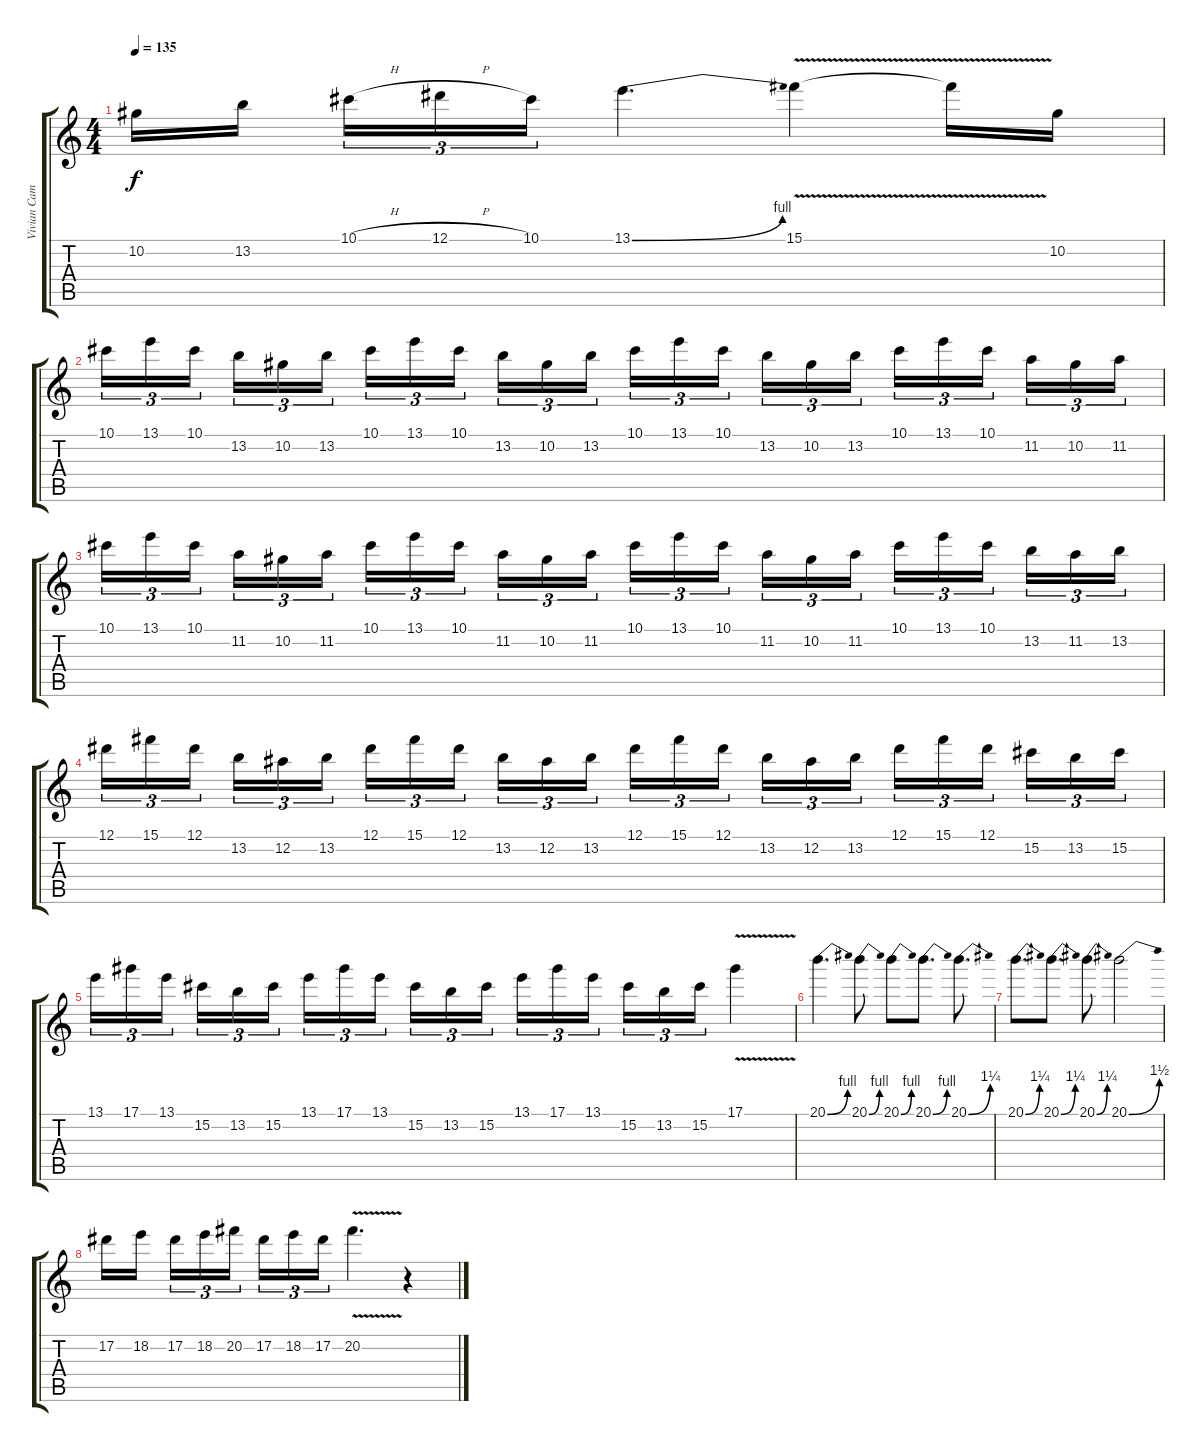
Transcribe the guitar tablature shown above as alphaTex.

\track ("Vivian Campbell" "Vivian Cam") {instrument acousticguitarsteel}
\staff {score tabs}
\tuning (Eb4 Bb3 Gb3 Db3 Ab2 Eb2) {hide}
\ts (4 4)
\tempo 135
\clef g2
\ks c
10.2.16{dy f} 13.2.16{beam splitsecondary} 10.1{h}.16{tu (3 2)} 12.1{h}.16{tu (3 2)} 10.1.16{tu (3 2)} 13.1{be (bend 0 0 60 4)}.4{d} 15.1{v}.4 15.1{t}.16 10.2.16 |
10.1.16{tu (3 2)} 13.1.16{tu (3 2)} 10.1.16{tu (3 2) beam splitsecondary} 13.2.16{tu (3 2)} 10.2.16{tu (3 2)} 13.2.16{tu (3 2)} 10.1.16{tu (3 2)} 13.1.16{tu (3 2)} 10.1.16{tu (3 2) beam splitsecondary} 13.2.16{tu (3 2)} 10.2.16{tu (3 2)} 13.2.16{tu (3 2)} 10.1.16{tu (3 2)} 13.1.16{tu (3 2)} 10.1.16{tu (3 2) beam splitsecondary} 13.2.16{tu (3 2)} 10.2.16{tu (3 2)} 13.2.16{tu (3 2)} 10.1.16{tu (3 2)} 13.1.16{tu (3 2)} 10.1.16{tu (3 2) beam splitsecondary} 11.2.16{tu (3 2)} 10.2.16{tu (3 2)} 11.2.16{tu (3 2)} |
10.1.16{tu (3 2)} 13.1.16{tu (3 2)} 10.1.16{tu (3 2) beam splitsecondary} 11.2.16{tu (3 2)} 10.2.16{tu (3 2)} 11.2.16{tu (3 2)} 10.1.16{tu (3 2)} 13.1.16{tu (3 2)} 10.1.16{tu (3 2) beam splitsecondary} 11.2.16{tu (3 2)} 10.2.16{tu (3 2)} 11.2.16{tu (3 2)} 10.1.16{tu (3 2)} 13.1.16{tu (3 2)} 10.1.16{tu (3 2) beam splitsecondary} 11.2.16{tu (3 2)} 10.2.16{tu (3 2)} 11.2.16{tu (3 2)} 10.1.16{tu (3 2)} 13.1.16{tu (3 2)} 10.1.16{tu (3 2) beam splitsecondary} 13.2.16{tu (3 2)} 11.2.16{tu (3 2)} 13.2.16{tu (3 2)} |
12.1.16{tu (3 2)} 15.1.16{tu (3 2)} 12.1.16{tu (3 2) beam splitsecondary} 13.2.16{tu (3 2)} 12.2.16{tu (3 2)} 13.2.16{tu (3 2)} 12.1.16{tu (3 2)} 15.1.16{tu (3 2)} 12.1.16{tu (3 2) beam splitsecondary} 13.2.16{tu (3 2)} 12.2.16{tu (3 2)} 13.2.16{tu (3 2)} 12.1.16{tu (3 2)} 15.1.16{tu (3 2)} 12.1.16{tu (3 2) beam splitsecondary} 13.2.16{tu (3 2)} 12.2.16{tu (3 2)} 13.2.16{tu (3 2)} 12.1.16{tu (3 2)} 15.1.16{tu (3 2)} 12.1.16{tu (3 2) beam splitsecondary} 15.2.16{tu (3 2)} 13.2.16{tu (3 2)} 15.2.16{tu (3 2)} |
13.1.16{tu (3 2)} 17.1.16{tu (3 2)} 13.1.16{tu (3 2) beam splitsecondary} 15.2.16{tu (3 2)} 13.2.16{tu (3 2)} 15.2.16{tu (3 2)} 13.1.16{tu (3 2)} 17.1.16{tu (3 2)} 13.1.16{tu (3 2) beam splitsecondary} 15.2.16{tu (3 2)} 13.2.16{tu (3 2)} 15.2.16{tu (3 2)} 13.1.16{tu (3 2)} 17.1.16{tu (3 2)} 13.1.16{tu (3 2) beam splitsecondary} 15.2.16{tu (3 2)} 13.2.16{tu (3 2)} 15.2.16{tu (3 2)} 17.1{v}.4 |
20.1{be (bend 0 0 60 4)}.4{d} 20.1{be (bend 0 0 60 4)}.8 20.1{be (bend 0 0 60 4)}.8 20.1{be (bend 0 0 60 4)}.8{d} 20.1{be (bend 0 0 60 5)}.8{d} |
20.1{be (bend 0 0 60 5)}.8{d} 20.1{be (bend 0 0 60 5)}.8{d} 20.1{be (bend 0 0 60 5)}.8 20.1{be (bend 0 0 60 6)}.2 |
17.2.16 18.2.16{beam splitsecondary} 17.2.16{tu (3 2)} 18.2.16{tu (3 2)} 20.2.16{tu (3 2)} 17.2.16{tu (3 2)} 18.2.16{tu (3 2)} 17.2.16{tu (3 2)} 20.2{v}.4{d} r.4
